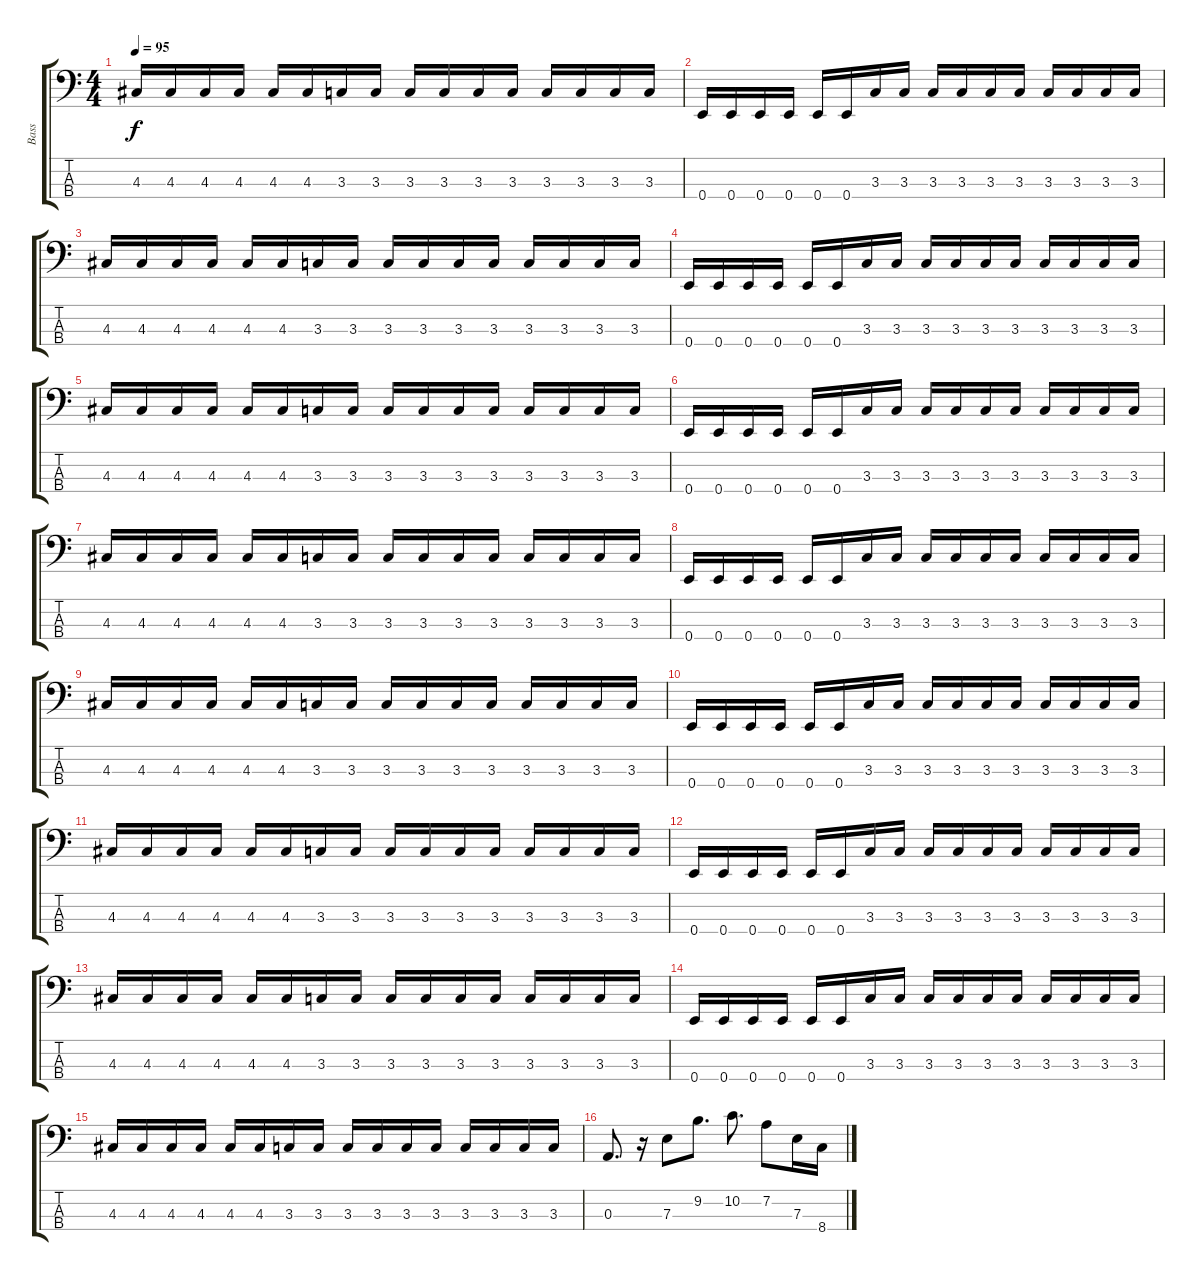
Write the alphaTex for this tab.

\track ("Bass" "Bass") {instrument electricbassfinger}
\staff {score tabs}
\tuning (G2 D2 A1 E1) {hide}
\ts (4 4)
\tempo 95
\clef f4
\ks c
4.3.16{dy f} 4.3.16 4.3.16 4.3.16 4.3.16 4.3.16 3.3.16 3.3.16 3.3.16 3.3.16 3.3.16 3.3.16 3.3.16 3.3.16 3.3.16 3.3.16 |
0.4.16 0.4.16 0.4.16 0.4.16 0.4.16 0.4.16 3.3.16 3.3.16 3.3.16 3.3.16 3.3.16 3.3.16 3.3.16 3.3.16 3.3.16 3.3.16 |
4.3.16 4.3.16 4.3.16 4.3.16 4.3.16 4.3.16 3.3.16 3.3.16 3.3.16 3.3.16 3.3.16 3.3.16 3.3.16 3.3.16 3.3.16 3.3.16 |
0.4.16 0.4.16 0.4.16 0.4.16 0.4.16 0.4.16 3.3.16 3.3.16 3.3.16 3.3.16 3.3.16 3.3.16 3.3.16 3.3.16 3.3.16 3.3.16 |
4.3.16 4.3.16 4.3.16 4.3.16 4.3.16 4.3.16 3.3.16 3.3.16 3.3.16 3.3.16 3.3.16 3.3.16 3.3.16 3.3.16 3.3.16 3.3.16 |
0.4.16 0.4.16 0.4.16 0.4.16 0.4.16 0.4.16 3.3.16 3.3.16 3.3.16 3.3.16 3.3.16 3.3.16 3.3.16 3.3.16 3.3.16 3.3.16 |
4.3.16 4.3.16 4.3.16 4.3.16 4.3.16 4.3.16 3.3.16 3.3.16 3.3.16 3.3.16 3.3.16 3.3.16 3.3.16 3.3.16 3.3.16 3.3.16 |
0.4.16 0.4.16 0.4.16 0.4.16 0.4.16 0.4.16 3.3.16 3.3.16 3.3.16 3.3.16 3.3.16 3.3.16 3.3.16 3.3.16 3.3.16 3.3.16 |
4.3.16 4.3.16 4.3.16 4.3.16 4.3.16 4.3.16 3.3.16 3.3.16 3.3.16 3.3.16 3.3.16 3.3.16 3.3.16 3.3.16 3.3.16 3.3.16 |
0.4.16 0.4.16 0.4.16 0.4.16 0.4.16 0.4.16 3.3.16 3.3.16 3.3.16 3.3.16 3.3.16 3.3.16 3.3.16 3.3.16 3.3.16 3.3.16 |
4.3.16 4.3.16 4.3.16 4.3.16 4.3.16 4.3.16 3.3.16 3.3.16 3.3.16 3.3.16 3.3.16 3.3.16 3.3.16 3.3.16 3.3.16 3.3.16 |
0.4.16 0.4.16 0.4.16 0.4.16 0.4.16 0.4.16 3.3.16 3.3.16 3.3.16 3.3.16 3.3.16 3.3.16 3.3.16 3.3.16 3.3.16 3.3.16 |
4.3.16 4.3.16 4.3.16 4.3.16 4.3.16 4.3.16 3.3.16 3.3.16 3.3.16 3.3.16 3.3.16 3.3.16 3.3.16 3.3.16 3.3.16 3.3.16 |
0.4.16 0.4.16 0.4.16 0.4.16 0.4.16 0.4.16 3.3.16 3.3.16 3.3.16 3.3.16 3.3.16 3.3.16 3.3.16 3.3.16 3.3.16 3.3.16 |
4.3.16 4.3.16 4.3.16 4.3.16 4.3.16 4.3.16 3.3.16 3.3.16 3.3.16 3.3.16 3.3.16 3.3.16 3.3.16 3.3.16 3.3.16 3.3.16 |
0.3.8{d} r.16 7.3.8 9.2.8{d} 10.2.8{d} 7.2.8 7.3.16 8.4.16
